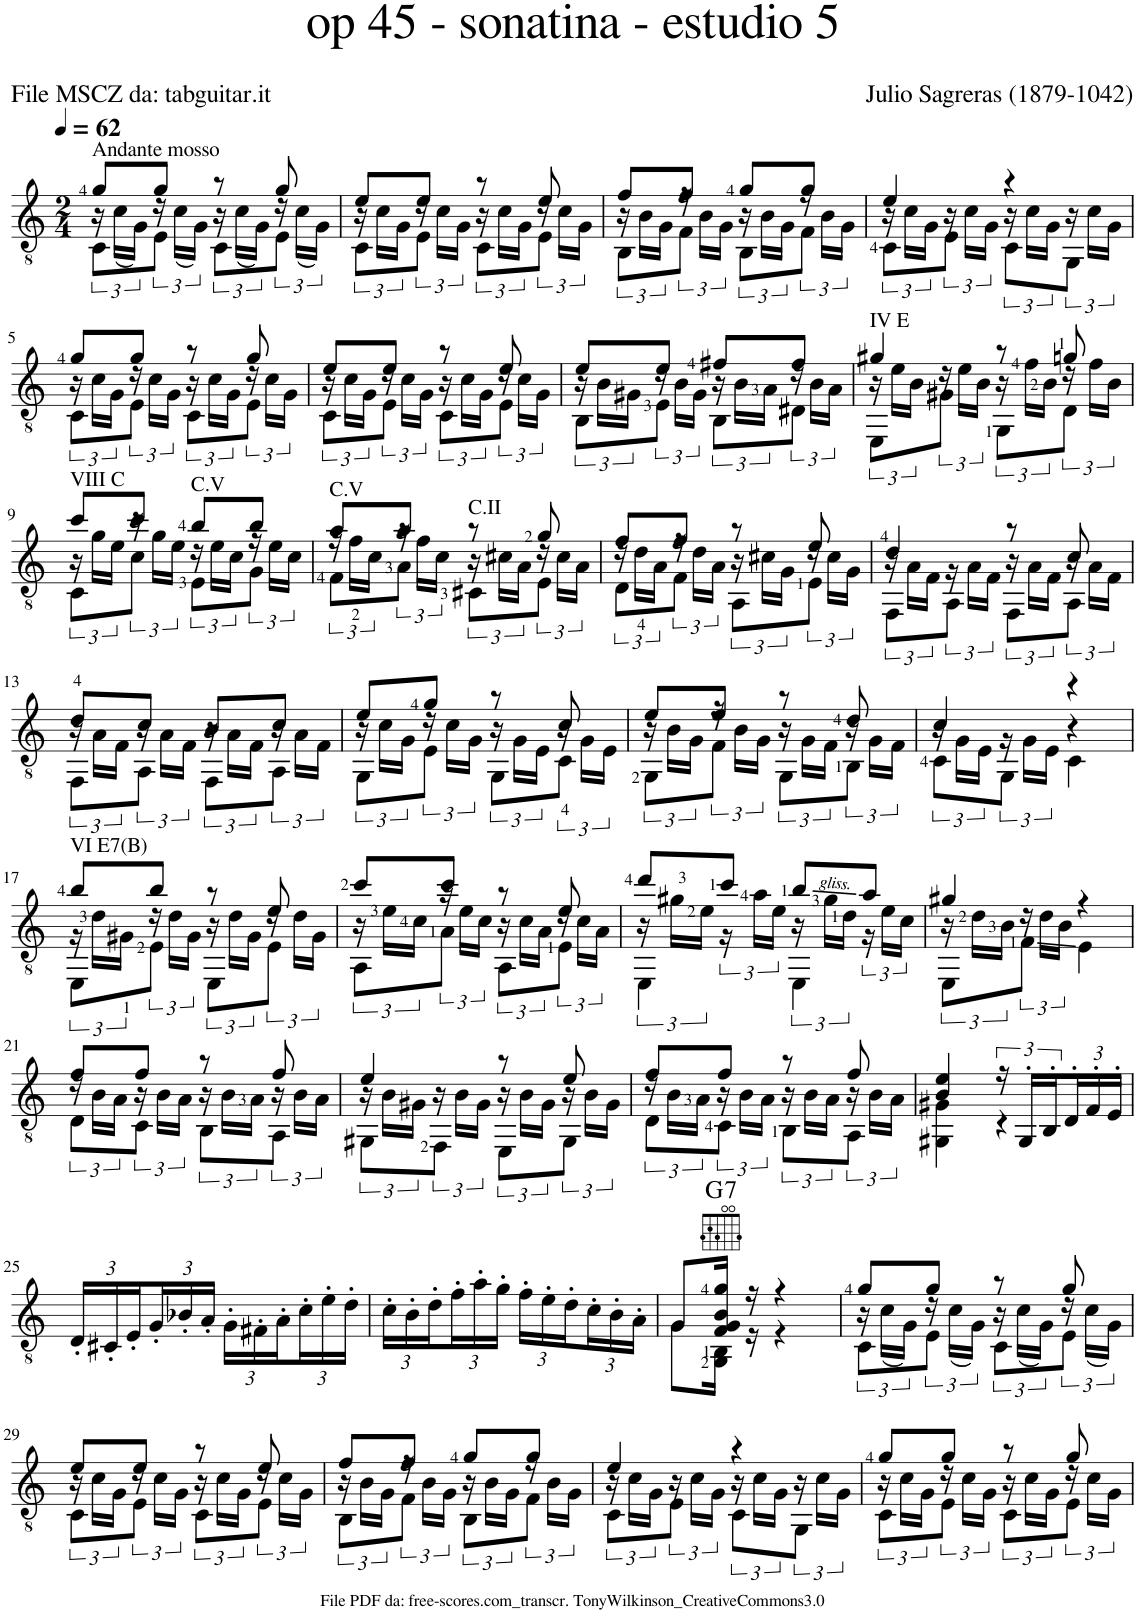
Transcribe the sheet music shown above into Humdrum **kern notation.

**kern	**harte
*part1	*part1
*staff1	*
*I"Guitar	*
*I'Guit.	*
*clefGv2	*
*k[]	*
*M2/4	*
*MM62	*
=1	=1
*^	*
*	*^	*
!LO:TX:a:t=Andante mosso	!	!	!
8g/L	24r	8C\L	.
.	(24c\LL	.	.
.	24G\JJ)	.	.
8g/J	24r	8E\J	.
.	(24c\LL	.	.
.	24G\JJ)	.	.
8r	24r	8C\L	.
.	(24c\LL	.	.
.	24G\JJ)	.	.
8g/	24r	8E\J	.
.	(24c\LL	.	.
.	24G\JJ)	.	.
=2	=2	=2	=2
8e/L	24r	8C\L	.
.	24c\LL	.	.
.	24G\JJ	.	.
8e/J	24r	8E\J	.
.	24c\LL	.	.
.	24G\JJ	.	.
8r	24r	8C\L	.
.	24c\LL	.	.
.	24G\JJ	.	.
8e/	24r	8E\J	.
.	24c\LL	.	.
.	24G\JJ	.	.
=3	=3	=3	=3
8f/L	24r	8BB\L	.
.	24B\LL	.	.
.	24G\JJ	.	.
8f/J	24r	8F\J	.
.	24B\LL	.	.
.	24G\JJ	.	.
8g/L	24r	8BB\L	.
.	24B\LL	.	.
.	24G\JJ	.	.
8g/J	24r	8F\J	.
.	24B\LL	.	.
.	24G\JJ	.	.
=4	=4	=4	=4
4e/	24r	8C\L	.
.	24c\LL	.	.
.	24G\JJ	.	.
.	24r	8E\J	.
.	24c\LL	.	.
.	24G\JJ	.	.
4r	24r	8C\L	.
.	24c\LL	.	.
.	24G\JJ	.	.
.	24r	8GG\J	.
.	24c\LL	.	.
.	24G\JJ	.	.
!!LO:LB:g=z	!!	!!
=5	=5	=5	=5
8g/L	24r	8C\L	.
.	24c\LL	.	.
.	24G\JJ	.	.
8g/J	24r	8E\J	.
.	24c\LL	.	.
.	24G\JJ	.	.
8r	24r	8C\L	.
.	24c\LL	.	.
.	24G\JJ	.	.
8g/	24r	8E\J	.
.	24c\LL	.	.
.	24G\JJ	.	.
=6	=6	=6	=6
8e/L	24r	8C\L	.
.	24c\LL	.	.
.	24G\JJ	.	.
8e/J	24r	8E\J	.
.	24c\LL	.	.
.	24G\JJ	.	.
8r	24r	8C\L	.
.	24c\LL	.	.
.	24G\JJ	.	.
8e/	24r	8E\J	.
.	24c\LL	.	.
.	24G\JJ	.	.
=7	=7	=7	=7
8e/L	24r	8BB\L	.
.	24B\LL	.	.
.	24G#X\JJ	.	.
8e/J	24r	8E\J	.
.	24B\LL	.	.
.	24G#\JJ	.	.
8f#X/L	24r	8BB\L	.
.	24B\LL	.	.
.	24A\JJ	.	.
8f#/J	24r	8D#X\J	.
.	24B\LL	.	.
.	24A\JJ	.	.
=8	=8	=8	=8
!LO:TX:a:t=IV E	!	!	!
4g#X/	24r	8EE\L	.
.	24e\LL	.	.
.	24B\JJ	.	.
.	24r	8G#X\J	.
.	24e\LL	.	.
.	24B\JJ	.	.
8r	24r	8GG\L	.
.	24f\LL	.	.
.	24B\JJ	.	.
8gn/	24r	8D\J	.
.	24f\LL	.	.
.	24B\JJ	.	.
!!LO:LB:g=z	!!	!!
=9	=9	=9	=9
!LO:TX:a:t=VIII C	!	!	!
8cc/L	24r	8C\L	.
.	24g\LL	.	.
.	24e\JJ	.	.
8cc/J	24r	8c\J	.
.	24g\LL	.	.
.	24e\JJ	.	.
!LO:TX:a:t=C.V	!	!	!
8b/L	24r	8E\L	.
.	24e\LL	.	.
.	24c\JJ	.	.
8b/J	24r	8G\J	.
.	24e\LL	.	.
.	24c\JJ	.	.
=10	=10	=10	=10
!LO:TX:a:t=C.V	!	!	!
8a/L	24r	8F\L	.
.	24f\LL	.	.
.	24c\JJ	.	.
8a/J	24r	8A\J	.
.	24f\LL	.	.
.	24c\JJ	.	.
!LO:TX:a:t=C.II	!	!	!
8r	24r	8C#X\L	.
.	24c#X\LL	.	.
.	24A\JJ	.	.
8g/	24r	8E\J	.
.	24c#\LL	.	.
.	24A\JJ	.	.
=11	=11	=11	=11
8f/L	24r	8D\L	.
.	24d\LL	.	.
.	24A\JJ	.	.
8f/J	24r	8F\J	.
.	24d\LL	.	.
.	24A\JJ	.	.
8r	24r	8AA\L	.
.	24c#X\LL	.	.
.	24G\JJ	.	.
8e/	24r	8E\J	.
.	24c#\LL	.	.
.	24G\JJ	.	.
=12	=12	=12	=12
4d/	24r	8FF\L	.
.	24A\LL	.	.
.	24F\JJ	.	.
.	24r	8AA\J	.
.	24A\LL	.	.
.	24F\JJ	.	.
8r	24r	8FF\L	.
.	24A\LL	.	.
.	24F\JJ	.	.
8c/	24r	8AA\J	.
.	24A\LL	.	.
.	24F\JJ	.	.
!!LO:LB:g=z	!!	!!
=13	=13	=13	=13
8d/L	24r	8FF\L	.
.	24A\LL	.	.
.	24F\JJ	.	.
8c/J	24r	8AA\J	.
.	24A\LL	.	.
.	24F\JJ	.	.
8B/L	24r	8FF\L	.
.	24A\LL	.	.
.	24F\JJ	.	.
8c/J	24r	8AA\J	.
.	24A\LL	.	.
.	24F\JJ	.	.
=14	=14	=14	=14
8e/L	24r	8GG\L	.
.	24c\LL	.	.
.	24G\JJ	.	.
8g/J	24r	8E\J	.
.	24c\LL	.	.
.	24G\JJ	.	.
8r	24r	8GG\L	.
.	24G\LL	.	.
.	24E\JJ	.	.
8c/	24r	8C\J	.
.	24G\LL	.	.
.	24E\JJ	.	.
=15	=15	=15	=15
8e/L	24r	8GG\L	.
.	24B\LL	.	.
.	24G\JJ	.	.
8e/J	24r	8F\J	.
.	24B\LL	.	.
.	24G\JJ	.	.
8r	24r	8GG\L	.
.	24G\LL	.	.
.	24F\JJ	.	.
8d/	24r	8BB\J	.
.	24G\LL	.	.
.	24F\JJ	.	.
=16	=16	=16	=16
4c/	24r	8C\L	.
.	24G\LL	.	.
.	24E\JJ	.	.
.	24r	8GG\J	.
.	24G\LL	.	.
.	24E\JJ	.	.
4r	4r	4C\	.
!!LO:LB:g=z	!!	!!
=17	=17	=17	=17
!LO:TX:a:t=VI E7(B)	!	!	!
8b/L	24r	8EE\L	.
.	24d\LL	.	.
.	24G#X\JJ	.	.
8b/J	24r	8E\J	.
.	24d\LL	.	.
.	24G#\JJ	.	.
8r	24r	8EE\L	.
.	24d\LL	.	.
.	24G#\JJ	.	.
8e/	24r	8E\J	.
.	24d\LL	.	.
.	24G#\JJ	.	.
=18	=18	=18	=18
8cc/L	24r	8AA\L	.
.	24e\LL	.	.
.	24c\JJ	.	.
8cc/J	24r	8A\J	.
.	24e\LL	.	.
.	24c\JJ	.	.
8r	24r	8AA\L	.
.	24c\LL	.	.
.	24A\JJ	.	.
8e/	24r	8E\J	.
.	24c\LL	.	.
.	24A\JJ	.	.
=19	=19	=19	=19
8dd/L	24r	4EE\	.
.	24g#X\LL	.	.
.	24e\JJ	.	.
8cc/J	24r	.	.
.	24a\LL	.	.
.	24e\JJ	.	.
8b/L	24r	4EE\	.
.	24g#\LL	.	.
.	24d\JJ	.	.
8a/J	24r	.	.
.	24e\LL	.	.
.	24c\JJ	.	.
=20	=20	=20	=20
4g#X/	24r	8EE\L	.
.	24d\LL	.	.
.	24B\JJ	.	.
.	24r	8F\J	.
.	24d\LL	.	.
.	24B\JJ	.	.
4r	4ryy	4E\	.
!!LO:LB:g=z	!!	!!
=21	=21	=21	=21
8f/L	24r	8D\L	.
.	24B\LL	.	.
.	24A\JJ	.	.
8f/J	24r	8C\J	.
.	24B\LL	.	.
.	24A\JJ	.	.
8r	24r	8BB\L	.
.	24B\LL	.	.
.	24A\JJ	.	.
8f/	24r	8AA\J	.
.	24B\LL	.	.
.	24A\JJ	.	.
=22	=22	=22	=22
4e/	24r	8GG#X\L	.
.	24B\LL	.	.
.	24G#X\JJ	.	.
.	24r	8FF\J	.
.	24B\LL	.	.
.	24G#\JJ	.	.
8r	24r	8EE\L	.
.	24B\LL	.	.
.	24G#\JJ	.	.
8e/	24r	8GG#\J	.
.	24B\LL	.	.
.	24G#\JJ	.	.
=23	=23	=23	=23
8f/L	24r	8D\L	.
.	24B\LL	.	.
.	24A\JJ	.	.
8f/J	24r	8C\J	.
.	24B\LL	.	.
.	24A\JJ	.	.
8r	24r	8BB\L	.
.	24B\LL	.	.
.	24A\JJ	.	.
8f/	24r	8AA\J	.
.	24B\LL	.	.
.	24A\JJ	.	.
*	*v	*v	*
=24	=24	=24
4B/ 4e/	4GG#X\ 4G#X\	.
24r	4r	.
24GG#'/LL	.	.
24BB'/	.	.
*Xbrackettup	*	*
24D'/	.	.
24F'/	.	.
24E'/JJ	.	.
*v	*v	*
!!LO:LB:g=z
=25	=25
24D'/LL	.
24C#X'/	.
24E'/	.
24G'/	.
24B-X'/	.
24A'/JJ	.
24G'\LL	.
24F#X'\	.
24A'\	.
24c'\	.
24e'\	.
24d'\JJ	.
=26	=26
24c'\LL	.
24B'\	.
24d'\	.
24f'\	.
24a'\	.
24g'\JJ	.
24f'\LL	.
24e'\	.
24d'\	.
24c'\	.
24B'\	.
24A'\JJ	.
=27	=27
*^	*
8G/L	8G\L	.
!	!	!LO:H:kt=7
16F/ 16G/ 16B/ 16g/Jk	16GG\ 16BB\Jk	G:7
16r	16r	.
4r	4r	.
=28	=28	=28
*	*brackettup	*
*	*^	*
8g/L	24r	8C\L	.
.	(24c\LL	.	.
.	24G\JJ)	.	.
8g/J	24r	8E\J	.
.	(24c\LL	.	.
.	24G\JJ)	.	.
8r	24r	8C\L	.
.	(24c\LL	.	.
.	24G\JJ)	.	.
8g/	24r	8E\J	.
.	(24c\LL	.	.
.	24G\JJ)	.	.
!!LO:LB:g=z	!!	!!
=29	=29	=29	=29
8e/L	24r	8C\L	.
.	24c\LL	.	.
.	24G\JJ	.	.
8e/J	24r	8E\J	.
.	24c\LL	.	.
.	24G\JJ	.	.
8r	24r	8C\L	.
.	24c\LL	.	.
.	24G\JJ	.	.
8e/	24r	8E\J	.
.	24c\LL	.	.
.	24G\JJ	.	.
=30	=30	=30	=30
8f/L	24r	8BB\L	.
.	24B\LL	.	.
.	24G\JJ	.	.
8f/J	24r	8F\J	.
.	24B\LL	.	.
.	24G\JJ	.	.
8g/L	24r	8BB\L	.
.	24B\LL	.	.
.	24G\JJ	.	.
8g/J	24r	8F\J	.
.	24B\LL	.	.
.	24G\JJ	.	.
=31	=31	=31	=31
4e/	24r	8C\L	.
.	24c\LL	.	.
.	24G\JJ	.	.
.	24r	8E\J	.
.	24c\LL	.	.
.	24G\JJ	.	.
4r	24r	8C\L	.
.	24c\LL	.	.
.	24G\JJ	.	.
.	24r	8GG\J	.
.	24c\LL	.	.
.	24G\JJ	.	.
=32	=32	=32	=32
8g/L	24r	8C\L	.
.	24c\LL	.	.
.	24G\JJ	.	.
8g/J	24r	8E\J	.
.	24c\LL	.	.
.	24G\JJ	.	.
8r	24r	8C\L	.
.	24c\LL	.	.
.	24G\JJ	.	.
8g/	24r	8E\J	.
.	24c\LL	.	.
.	24G\JJ	.	.
*v	*v	*v	*
=	=
*-	*-
